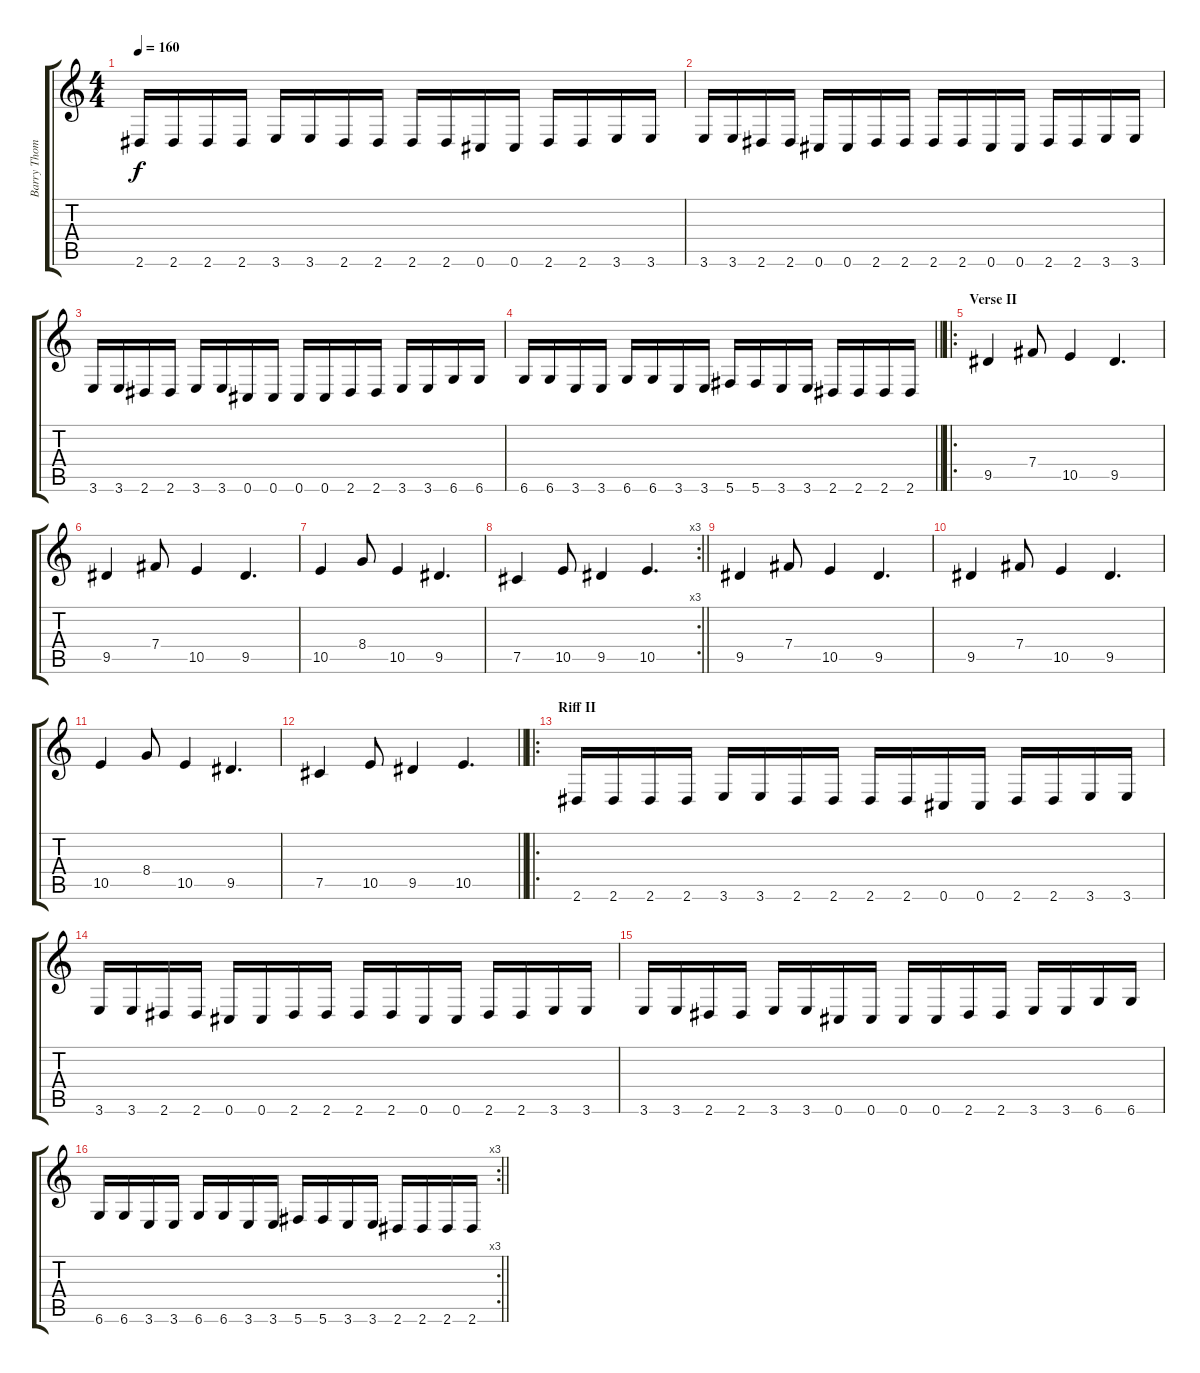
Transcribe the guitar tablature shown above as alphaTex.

\track ("Barry Thompson - Rhytm" "Barry Thom") {instrument distortionguitar}
\staff {score tabs}
\tuning (Db4 Ab3 E3 B2 Gb2 Db2) {hide}
\ts (4 4)
\tempo 160
\clef g2
\ks c
2.6.16{dy f balance 12} 2.6.16 2.6.16 2.6.16 3.6.16 3.6.16 2.6.16 2.6.16 2.6.16 2.6.16 0.6.16 0.6.16 2.6.16 2.6.16 3.6.16 3.6.16 |
3.6.16 3.6.16 2.6.16 2.6.16 0.6.16 0.6.16 2.6.16 2.6.16 2.6.16 2.6.16 0.6.16 0.6.16 2.6.16 2.6.16 3.6.16 3.6.16 |
3.6.16 3.6.16 2.6.16 2.6.16 3.6.16 3.6.16 0.6.16 0.6.16 0.6.16 0.6.16 2.6.16 2.6.16 3.6.16 3.6.16 6.6.16 6.6.16 |
\barLineRight lightlight
6.6.16 6.6.16 3.6.16 3.6.16 6.6.16 6.6.16 3.6.16 3.6.16 5.6.16 5.6.16 3.6.16 3.6.16 2.6.16 2.6.16 2.6.16 2.6.16 |
\ro
\section ("" "Verse II")
9.5.4{balance 8} 7.4.8 10.5.4 9.5.4{d} |
9.5.4 7.4.8 10.5.4 9.5.4{d} |
10.5.4 8.4.8 10.5.4 9.5.4{d} |
\rc 3
\barLineRight lightlight
7.5.4 10.5.8 9.5.4 10.5.4{d} |
9.5.4{balance 8} 7.4.8 10.5.4 9.5.4{d} |
9.5.4 7.4.8 10.5.4 9.5.4{d} |
10.5.4 8.4.8 10.5.4 9.5.4{d} |
\barLineRight lightlight
7.5.4 10.5.8 9.5.4 10.5.4{d} |
\ro
\section ("" "Riff II")
2.6.16{balance 12} 2.6.16 2.6.16 2.6.16 3.6.16 3.6.16 2.6.16 2.6.16 2.6.16 2.6.16 0.6.16 0.6.16 2.6.16 2.6.16 3.6.16 3.6.16 |
3.6.16 3.6.16 2.6.16 2.6.16 0.6.16 0.6.16 2.6.16 2.6.16 2.6.16 2.6.16 0.6.16 0.6.16 2.6.16 2.6.16 3.6.16 3.6.16 |
3.6.16 3.6.16 2.6.16 2.6.16 3.6.16 3.6.16 0.6.16 0.6.16 0.6.16 0.6.16 2.6.16 2.6.16 3.6.16 3.6.16 6.6.16 6.6.16 |
\rc 3
\barLineRight lightlight
6.6.16 6.6.16 3.6.16 3.6.16 6.6.16 6.6.16 3.6.16 3.6.16 5.6.16 5.6.16 3.6.16 3.6.16 2.6.16 2.6.16 2.6.16 2.6.16
